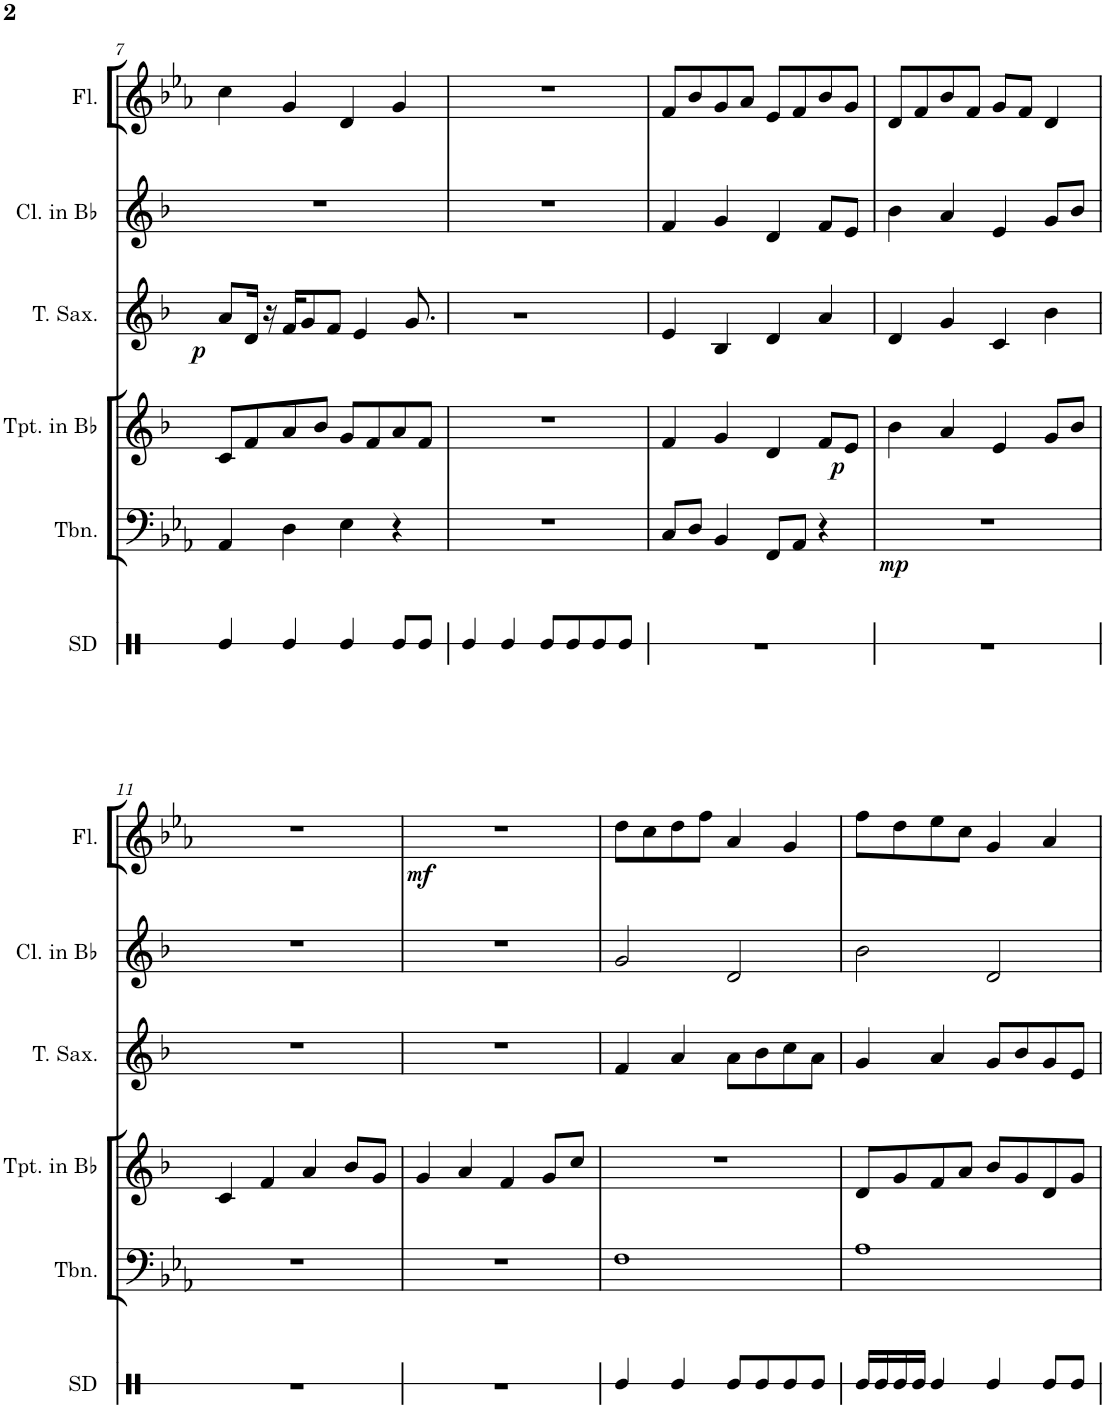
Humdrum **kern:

**kern	**kern	**dynam	**kern	**dynam	**kern	**dynam	**kern	**kern	**dynam
*part6	*part5	*part5	*part4	*part4	*part3	*part3	*part2	*part1	*part1
*staff6	*staff5	*staff5	*staff4	*staff4	*staff3	*staff3	*staff2	*staff1	*staff1
*I"Snare Drum	*I"Trombone	*	*I"Trumpet in Bb	*	*I"Tenor Saxophone	*	*I"Clarinet in Bb	*I"Flute	*
*I'SD	*I'Tbn.	*	*I'Tpt. in Bb	*	*I'T. Sax.	*	*I'Cl. in Bb	*I'Fl.	*
!!LO:PB:g=z
*clefX	*clefF4	*	*clefG2	*	*clefG2	*	*clefG2	*clefG2	*
*	*	*	*Trd1c2	*	*Trd8c14	*	*Trd1c2	*	*
*k[]	*k[b-e-a-]	*	*k[b-]	*	*k[b-]	*	*k[b-]	*k[b-e-a-]	*
*M4/4	*M4/4	*	*M4/4	*	*M4/4	*	*M4/4	*M4/4	*
=7	=7	=7	=7	=7	=7	=7	=7	=7	=7
!	!	!	!	!	!	!LO:DY:b	!	!	!
4Re/	4AA-/	.	8c/L	.	8a/L	p	1r	4cc\	.
.	.	.	8f/	.	16d/Jk	.	.	.	.
.	.	.	.	.	16r	.	.	.	.
4Re/	4D\	.	8a/	.	16f/KL	.	.	4g/	.
.	.	.	.	.	8g/	.	.	.	.
.	.	.	8b-/J	.	.	.	.	.	.
.	.	.	.	.	8f/J	.	.	.	.
4Re/	4E-\	.	8g/L	.	.	.	.	4d/	.
.	.	.	.	.	4e/	.	.	.	.
.	.	.	8f/	.	.	.	.	.	.
8Re/L	4r	.	8a/	.	.	.	.	4g/	.
.	.	.	.	.	8.g/	.	.	.	.
8Re/J	.	.	8f/J	.	.	.	.	.	.
=8	=8	=8	=8	=8	=8	=8	=8	=8	=8
4Re/	1r	.	1r	.	1rg	.	1r	1r	.
4Re/	.	.	.	.	.	.	.	.	.
8Re/L	.	.	.	.	.	.	.	.	.
8Re/	.	.	.	.	.	.	.	.	.
8Re/	.	.	.	.	.	.	.	.	.
8Re/J	.	.	.	.	.	.	.	.	.
=9	=9	=9	=9	=9	=9	=9	=9	=9	=9
1r	8C/L	.	4f/	.	4e/	.	4f/	8f/L	.
.	8D/J	.	.	.	.	.	.	8b-/	.
.	4BB-/	.	4g/	.	4B-/	.	4g/	8g/	.
.	.	.	.	.	.	.	.	8a-/J	.
.	8FF/L	.	4d/	.	4d/	.	4d/	8e-/L	.
.	8AA-/J	.	.	.	.	.	.	8f/	.
.	4r	.	8f/L	.	4a/	.	8f/L	8b-/	.
.	.	.	8e/J	.	.	.	8e/J	8g/J	.
=10	=10	=10	=10	=10	=10	=10	=10	=10	=10
!	!	!LO:DY:b	!	!LO:DY:b	!	!	!	!	!
1r	1r	mp	4b-\	p	4d/	.	4b-\	8d/L	.
.	.	.	.	.	.	.	.	8f/	.
.	.	.	4a/	.	4g/	.	4a/	8b-/	.
.	.	.	.	.	.	.	.	8f/J	.
.	.	.	4e/	.	4c/	.	4e/	8g/L	.
.	.	.	.	.	.	.	.	8f/J	.
.	.	.	8g/L	.	4b-\	.	8g/L	4d/	.
.	.	.	8b-/J	.	.	.	8b-/J	.	.
!!LO:LB:g=z
=11	=11	=11	=11	=11	=11	=11	=11	=11	=11
1r	1r	.	4c/	.	1r	.	1r	1r	.
.	.	.	4f/	.	.	.	.	.	.
.	.	.	4a/	.	.	.	.	.	.
.	.	.	8b-/L	.	.	.	.	.	.
.	.	.	8g/J	.	.	.	.	.	.
=12	=12	=12	=12	=12	=12	=12	=12	=12	=12
!	!	!	!	!	!	!	!	!	!LO:DY:b
1r	1r	.	4g/	.	1r	.	1r	1r	mf
.	.	.	4a/	.	.	.	.	.	.
.	.	.	4f/	.	.	.	.	.	.
.	.	.	8g/L	.	.	.	.	.	.
.	.	.	8cc/J	.	.	.	.	.	.
=13	=13	=13	=13	=13	=13	=13	=13	=13	=13
4Re/	1F	.	1r	.	4f/	.	2g/	8dd\L	.
.	.	.	.	.	.	.	.	8cc\	.
4Re/	.	.	.	.	4a/	.	.	8dd\	.
.	.	.	.	.	.	.	.	8ff\J	.
8Re/L	.	.	.	.	8a\L	.	2d/	4a-/	.
8Re/	.	.	.	.	8b-\	.	.	.	.
8Re/	.	.	.	.	8cc\	.	.	4g/	.
8Re/J	.	.	.	.	8a\J	.	.	.	.
=14	=14	=14	=14	=14	=14	=14	=14	=14	=14
16Re/LL	1A-	.	8d/L	.	4g/	.	2b-\	8ff\L	.
16Re/	.	.	.	.	.	.	.	.	.
16Re/	.	.	8g/	.	.	.	.	8dd\	.
16Re/JJ	.	.	.	.	.	.	.	.	.
4Re/	.	.	8f/	.	4a/	.	.	8ee-\	.
.	.	.	8a/J	.	.	.	.	8cc\J	.
4Re/	.	.	8b-/L	.	8g/L	.	2d/	4g/	.
.	.	.	8g/	.	8b-/	.	.	.	.
8Re/L	.	.	8d/	.	8g/	.	.	4a-/	.
8Re/J	.	.	8g/J	.	8e/J	.	.	.	.
=	=	=	=	=	=	=	=	=	=
*-	*-	*-	*-	*-	*-	*-	*-	*-	*-
